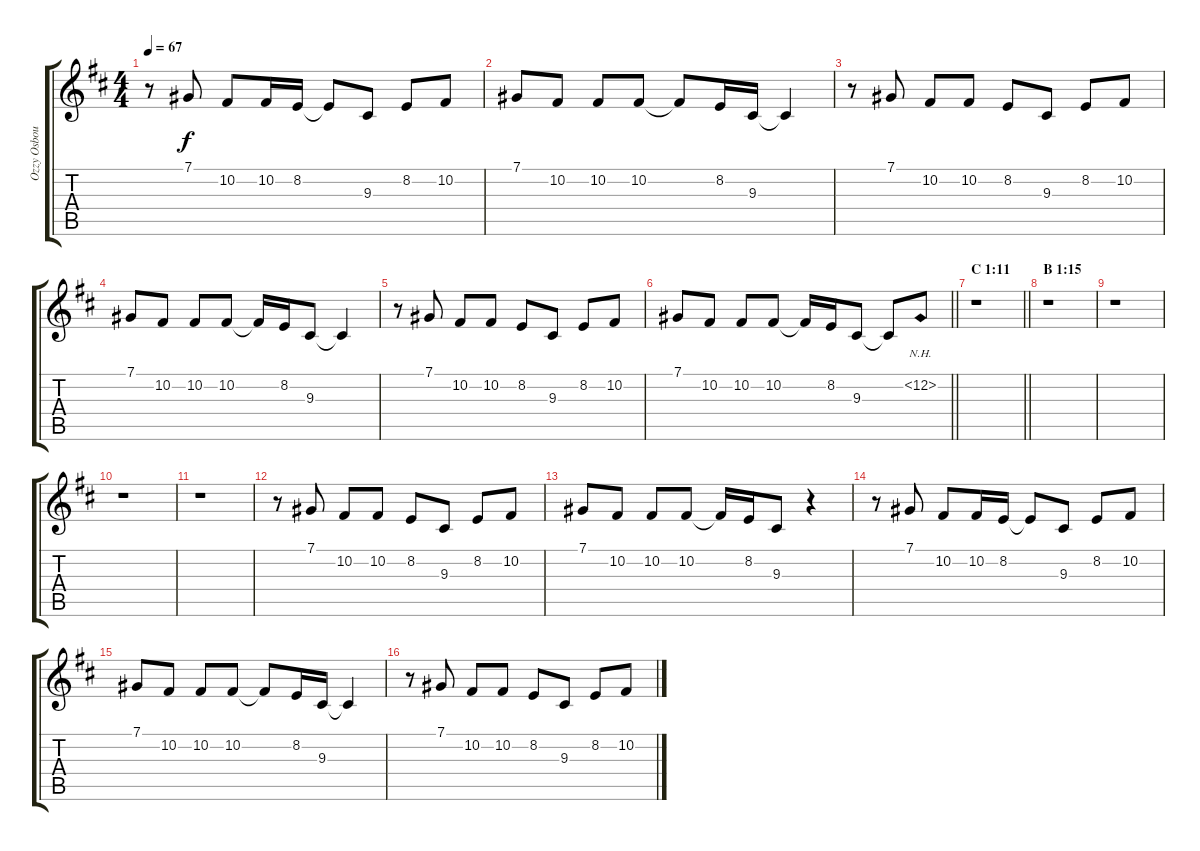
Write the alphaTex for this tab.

\track ("Ozzy Osbourne (Vocals)" "Ozzy Osbou") {instrument sopranosax}
\staff {score tabs}
\tuning (Db4 Ab3 E3 B2 Gb2 Db2) {hide}
\ts (4 4)
\tempo 67
\clef g2
\ks d
r.8{dy f} 7.1.8 10.2.8 10.2.16 8.2.16 8.2{t}.8 9.3.8 8.2.8 10.2.8 |
7.1.8 10.2.8 10.2.8 10.2.8 10.2{t}.8 8.2.16 9.3.16 9.3{t}.4 |
r.8 7.1.8 10.2.8 10.2.8 8.2.8 9.3.8 8.2.8 10.2.8 |
7.1.8 10.2.8 10.2.8 10.2.8 10.2{t}.16 8.2.16 9.3.8 9.3{t}.4 |
r.8 7.1.8 10.2.8 10.2.8 8.2.8 9.3.8 8.2.8 10.2.8 |
\barLineRight lightlight
7.1.8 10.2.8 10.2.8 10.2.8 10.2{t}.16 8.2.16 9.3.8 9.3{t}.8 12.2{nh}.8 |
\section ("" "C 1:11")
\barLineRight lightlight
r.1 |
\section ("" "B 1:15")
r.1 |
r.1 |
r.1 |
r.1 |
r.8 7.1.8 10.2.8 10.2.8 8.2.8 9.3.8 8.2.8 10.2.8 |
7.1.8 10.2.8 10.2.8 10.2.8 10.2{t}.16 8.2.16 9.3.8 r.4 |
r.8 7.1.8 10.2.8 10.2.16 8.2.16 8.2{t}.8 9.3.8 8.2.8 10.2.8 |
7.1.8 10.2.8 10.2.8 10.2.8 10.2{t}.8 8.2.16 9.3.16 9.3{t}.4 |
r.8 7.1.8 10.2.8 10.2.8 8.2.8 9.3.8 8.2.8 10.2.8
